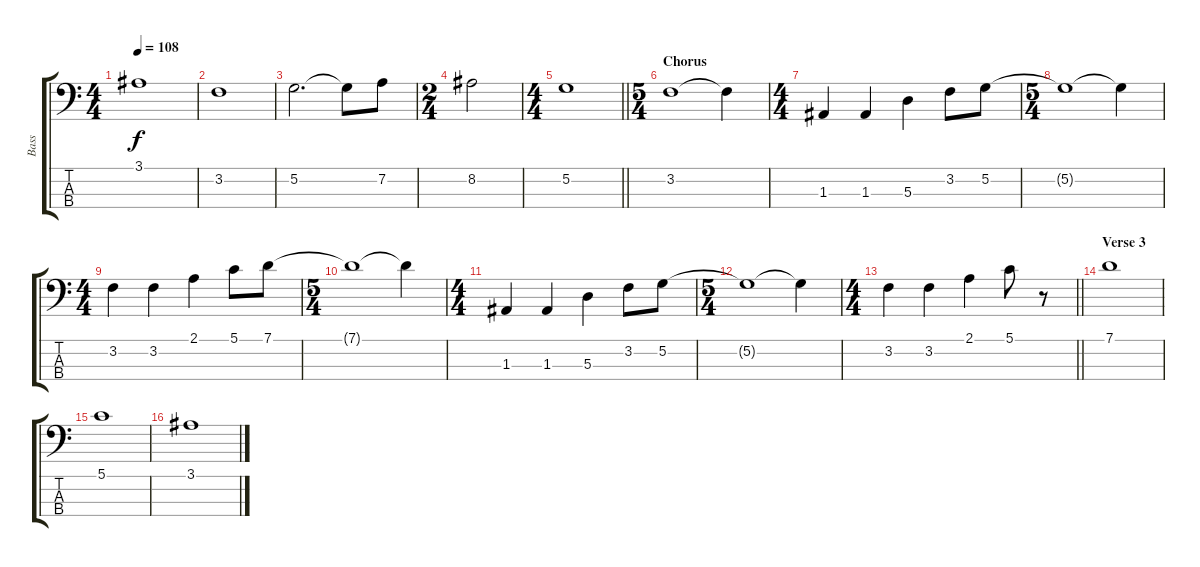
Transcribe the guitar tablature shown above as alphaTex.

\track ("Bass" "Bass") {instrument electricbassfinger}
\staff {score tabs}
\tuning (G2 D2 A1 E1) {hide}
\ts (4 4)
\tempo 108
\clef f4
\ks c
3.1.1{dy f} |
3.2.1 |
5.2.2{d} 5.2{t}.8 7.2.8 |
\ts (2 4)
8.2.2 |
\ts (4 4)
\barLineRight lightlight
5.2.1 |
\ts (5 4)
\section ("" "Chorus")
3.2.1 3.2{t}.4 |
\ts (4 4)
1.3.4 1.3.4 5.3.4 3.2.8 5.2.8 |
\ts (5 4)
5.2{t}.1 5.2{t}.4 |
\ts (4 4)
3.2.4 3.2.4 2.1.4 5.1.8 7.1.8 |
\ts (5 4)
7.1{t}.1 7.1{t}.4 |
\ts (4 4)
1.3.4 1.3.4 5.3.4 3.2.8 5.2.8 |
\ts (5 4)
5.2{t}.1 5.2{t}.4 |
\ts (4 4)
\barLineRight lightlight
3.2.4 3.2.4 2.1.4 5.1.8 r.8 |
\section ("" "Verse 3")
7.1.1 |
5.1.1 |
3.1.1
